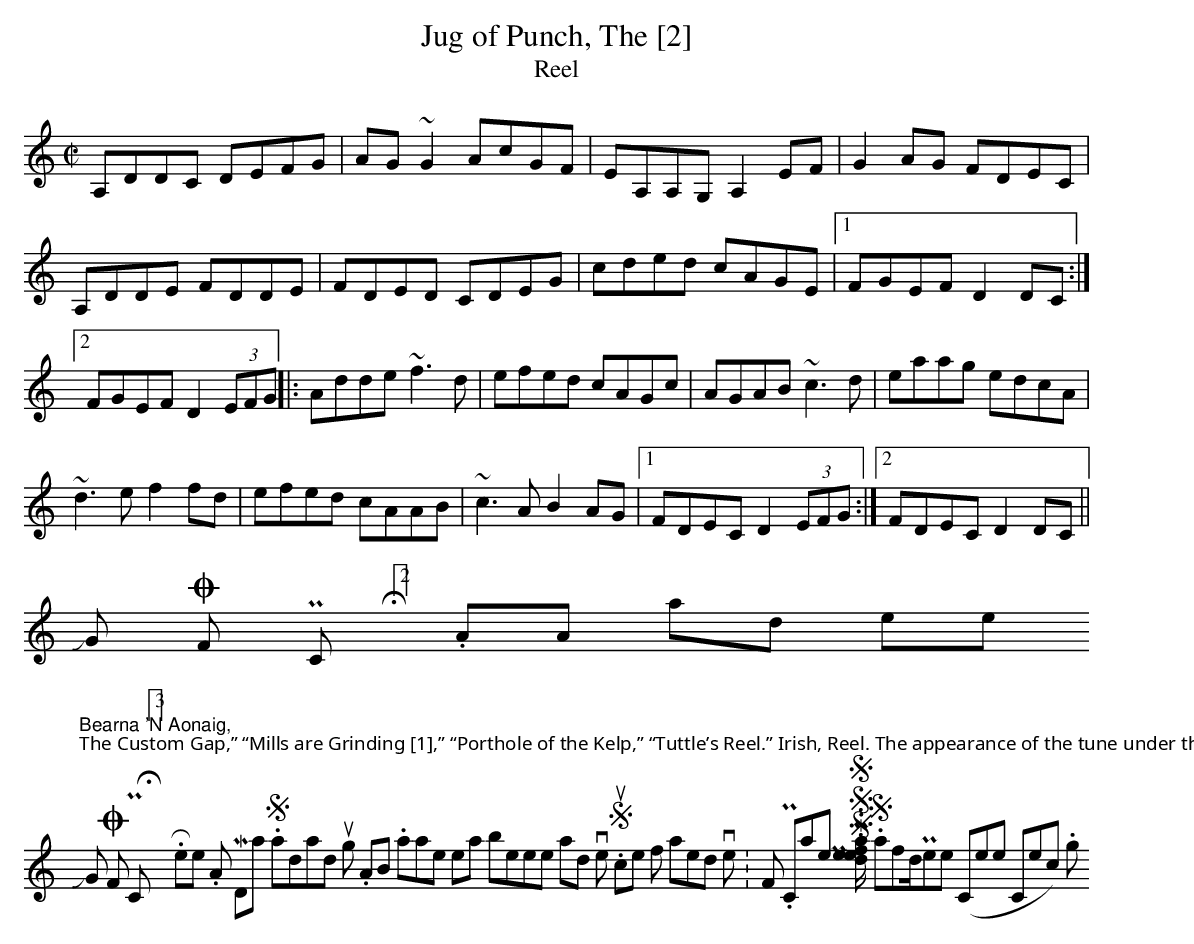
X:1
T:Jug of Punch, The [2]
T:Reel
L:1/8
M:C|
K:Ddor
A,DDC DEFG|AG~G2 AcGF|EA,A,G, A,2EF|G2AG FDEC|
A,DDE FDDE|FDED CDEG | cded cAGE|1 FGEF D2DC:|2
FGEF D2 (3EFG||:Adde ~f3d|efed cAGc|AGAB ~c3d|eaag edcA|
~d3e f2fd|efed cAAB|~c3A B2AG|1 FDEC D2 (3EFG:|2 FDEC D2DC||
JUG OF PUNCH [2]. AKA and see "Bearna 'N Aonaig," "The Custom Gap,” “Mills are Grinding [1],” “Porthole of the Kelp,” “Tuttle’s Reel.” Irish, Reel. The appearance of the tune under this title in Bulmer & Sharpley (Music from Ireland), 1976, vol. 4, No. 29, is thought to be a mistake.
JUG OF PUNCH [3]. Irish, Reel. A Minor/Dorian. Standard tuning. AB. No apparent relationship between this and versions #1 or #2. Source for notated version: “From P. Carew’s MSS” [Stanford/Petrie]. Stanford/Petrie (Complete Collection), 1905; No. 352, pg. 89.
